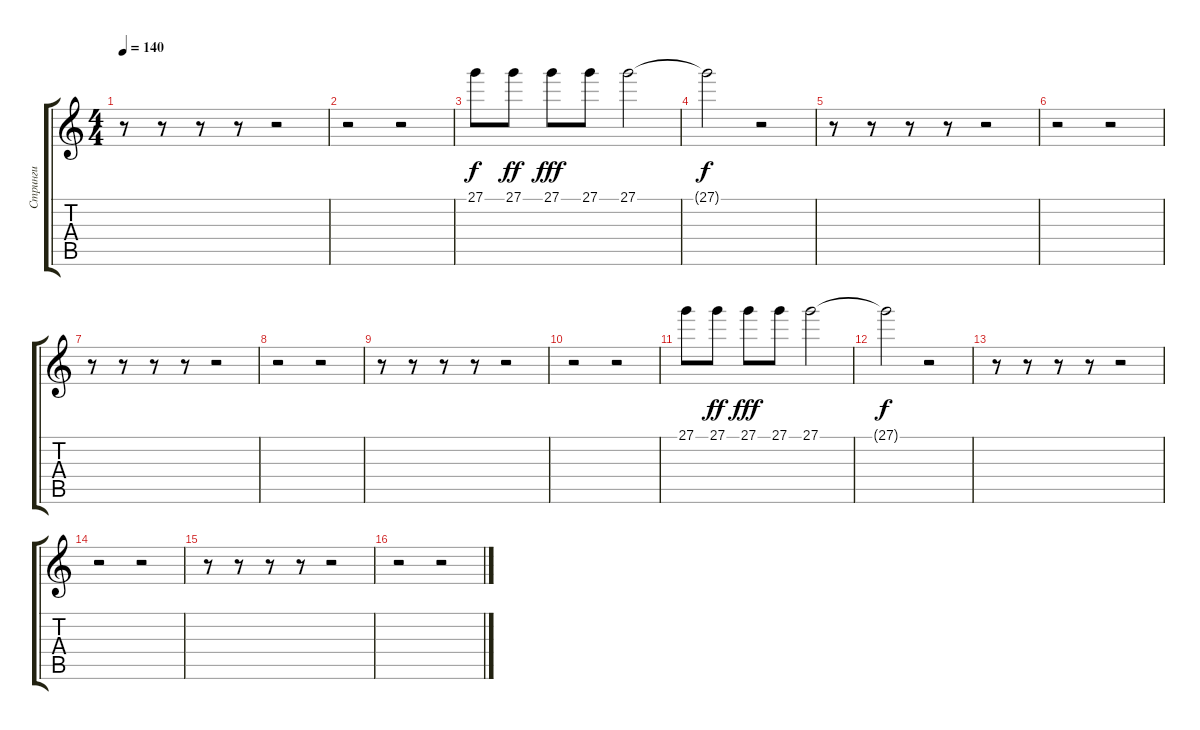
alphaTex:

\track ("Стринги" "Стринги") {instrument stringensemble2}
\staff {score tabs}
\tuning (E4 B3 G3 D3 A2 E2) {hide}
\ts (4 4)
\tempo 140
\clef g2
\ks c
r.8{dy f} r.8 r.8 r.8 r.2 |
r.2 r.2 |
27.1.8 27.1.8{dy ff} 27.1.8{dy fff} 27.1.8 27.1.2 |
27.1{t}.2{dy f} r.2 |
r.8 r.8 r.8 r.8 r.2 |
r.2 r.2 |
r.8 r.8 r.8 r.8 r.2 |
r.2 r.2 |
r.8 r.8 r.8 r.8 r.2 |
r.2 r.2 |
27.1.8 27.1.8{dy ff} 27.1.8{dy fff} 27.1.8 27.1.2 |
27.1{t}.2{dy f} r.2 |
r.8 r.8 r.8 r.8 r.2 |
r.2 r.2 |
r.8 r.8 r.8 r.8 r.2 |
r.2 r.2
